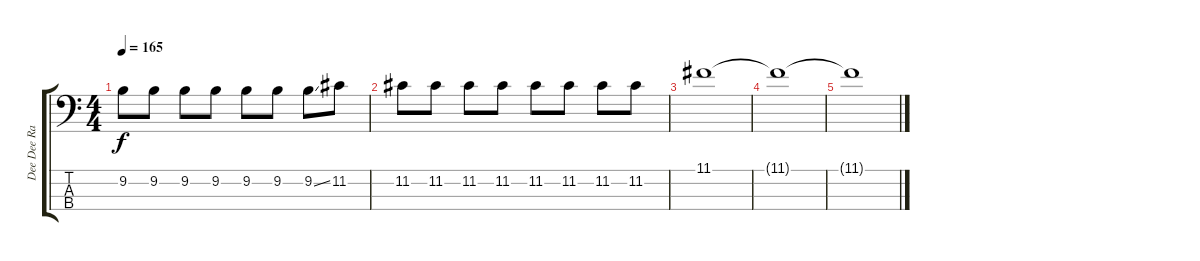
\track ("Dee Dee Ramone\n" "Dee Dee Ra") {instrument electricbasspick}
\staff {score tabs}
\tuning (G2 D2 A1 E1) {hide}
\ts (4 4)
\tempo 165
\clef f4
\ks c
9.2.8{dy f} 9.2.8 9.2.8 9.2.8 9.2.8 9.2.8 9.2{ss}.8 11.2.8 |
11.2.8 11.2.8 11.2.8 11.2.8 11.2.8 11.2.8 11.2.8 11.2.8 |
11.1.1 |
11.1{t}.1 |
11.1{t}.1
